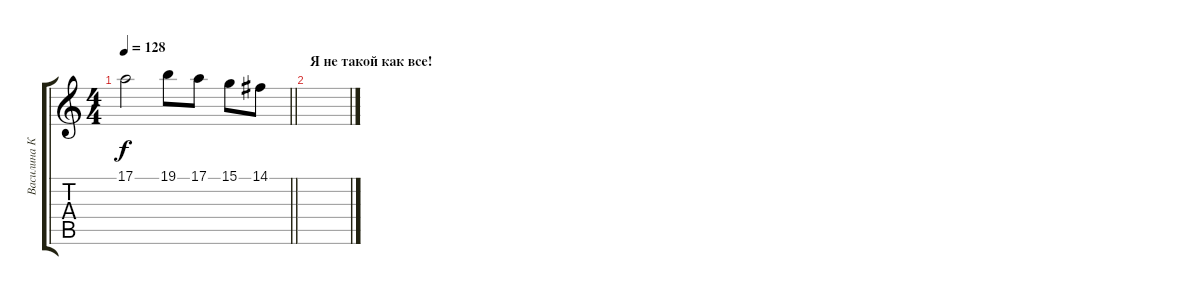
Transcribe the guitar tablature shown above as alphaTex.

\track ("Василина Кичигина" "Василина К") {instrument synthstrings1}
\staff {score tabs}
\tuning (E4 B3 G3 D3 A2 E2) {hide}
\ts (4 4)
\tempo 128
\clef g2
\barLineRight lightlight
\ks c
17.1{t}.2{dy f} 19.1.8 17.1.8 15.1.8 14.1.8 |
\section ("" "Я не такой как все!")
